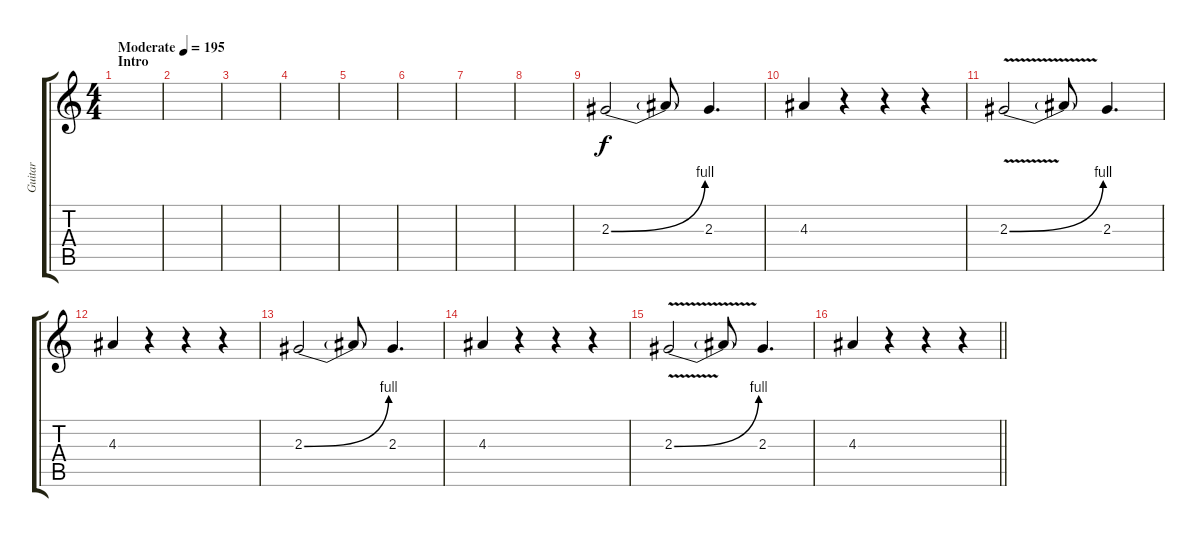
\track ("Guitar" "Guitar") {instrument distortionguitar}
\staff {score tabs}
\tuning (Eb4 Bb3 Gb3 Db3 Ab2 Eb2) {hide}
\ts (4 4)
\section ("" "Intro")
\tempo (195 "Moderate")
\clef g2
\ks c
|
|
|
|
|
|
|
|
2.3{be (bend 0 0 60 4)}.2 2.3{t}.8 2.3.4{d} |
4.3.4 r.4 r.4 r.4 |
2.3{be (bend 0 0 60 4) v}.2 2.3{t}.8 2.3.4{d} |
4.3.4 r.4 r.4 r.4 |
2.3{be (bend 0 0 60 4)}.2 2.3{t}.8 2.3.4{d} |
4.3.4 r.4 r.4 r.4 |
2.3{be (bend 0 0 60 4) v}.2 2.3{t}.8 2.3.4{d} |
\barLineRight lightlight
4.3.4 r.4 r.4 r.4
